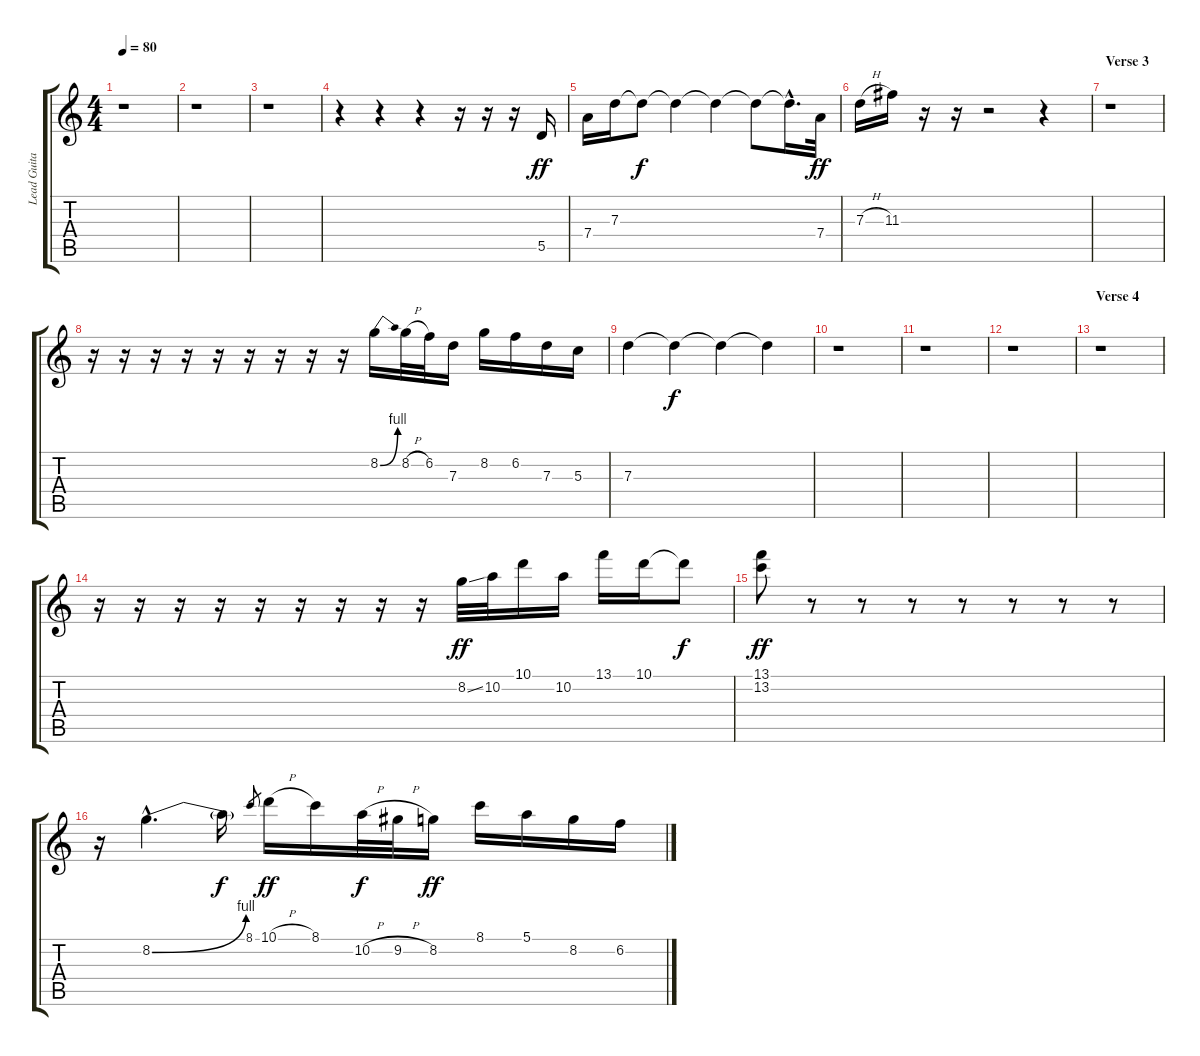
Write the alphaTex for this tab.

\track ("Lead Guitar" "Lead Guita") {instrument distortionguitar}
\staff {score tabs}
\tuning (E4 B3 G3 D3 A2 E2) {hide}
\ts (4 4)
\tempo 80
\clef g2
\ks c
r.1{dy f} |
r.1 |
r.1 |
r.4 r.4 r.4 r.16 r.16 r.16 5.5.16{dy ff} |
7.4.16 7.3.16 7.3{t}.8{dy f} 7.3{t}.4 7.3{t}.4 7.3{t}.8 7.3{hac t}.16{d} 7.4.32{dy ff} |
7.3{h}.16 11.3.16 r.16 r.16 r.2 r.4 |
\section ("" "Verse 3")
r.1 |
r.16 r.16 r.16 r.16 r.16 r.16 r.16 r.16 r.16 8.2{be (bend 0 0 60 4)}.16 8.2{h}.32 6.2.32 7.3.16 8.2.16 6.2.16 7.3.16 5.3.16 |
7.3.4 7.3{t}.4{dy f} 7.3{t}.4 7.3{t}.4 |
r.1 |
r.1 |
r.1 |
\section ("" "Verse 4")
r.1 |
r.16 r.16 r.16 r.16 r.16 r.16 r.16 r.16 r.16 8.2{ss}.32{dy ff} 10.2.32 10.1.16 10.2.16 13.1.16 10.1.16 10.1{t}.8{dy f} |
(13.1 13.2).8{dy ff} r.8 r.8 r.8 r.8 r.8 r.8 r.8 |
r.16 8.2{be (bend 0 0 60 4) hac}.4{d} 8.2{t}.16{dy f} 8.1.8{gr} 10.1{h}.16{dy ff} 8.1.16 10.2{h}.32{dy f} 9.2{h}.32 8.2.16{dy ff} 8.1.16 5.1.16 8.2.16 6.2.16
